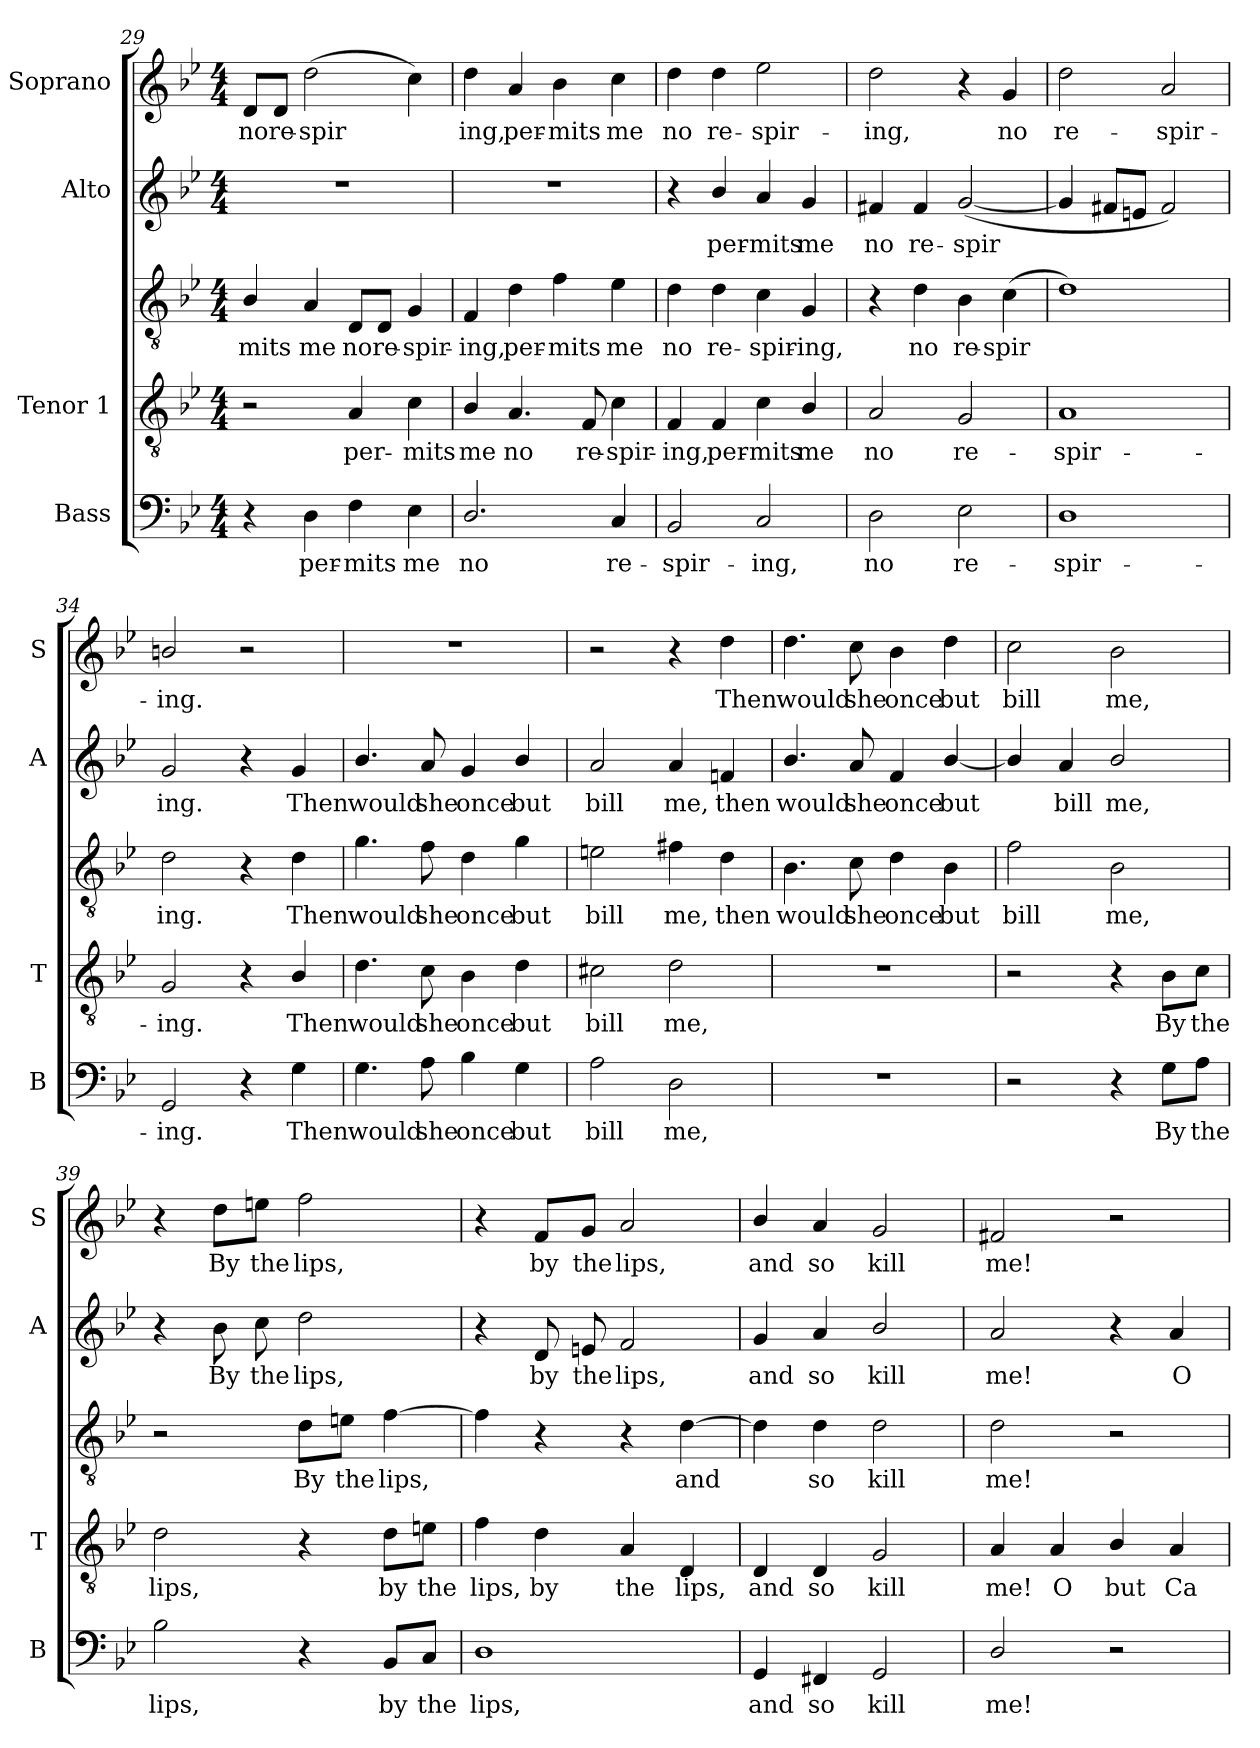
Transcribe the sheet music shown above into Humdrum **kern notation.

**kern	**text	**kern	**text	**kern	**text	**kern	**text	**kern	**text
*part4	*part4	*part3	*part3	*part3	*part3	*part2	*part2	*part1	*part1
*staff5	*staff5	*staff4	*staff4	*staff3	*staff3	*staff2	*staff2	*staff1	*staff1
*I"Bass	*	*I"Tenor 1	*	*	*	*I"Alto	*	*I"Soprano	*
*I'B	*	*I'T	*	*	*	*I'A	*	*I'S	*
!!LO:LB:g=z
*clefF4	*	*clefGv2	*	*clefGv2	*	*clefG2	*	*clefG2	*
*k[b-e-]	*	*k[b-e-]	*	*k[b-e-]	*	*k[b-e-]	*	*k[b-e-]	*
*B-:	*	*B-:	*	*B-:	*	*B-:	*	*B-:	*
*M4/4	*	*M4/4	*	*M4/4	*	*M4/4	*	*M4/4	*
=29	=29	=29	=29	=29	=29	=29	=29	=29	=29
!	!	!	!	!	!LO:LY:b	!	!	!	!LO:LY:b
4r	.	2r	.	4B-/	mits	1r	.	8d/L	no
!	!	!	!	!	!	!	!	!	!LO:LY:b
.	.	.	.	.	.	.	.	8d/J	re-
!	!LO:LY:b	!	!	!	!LO:LY:b	!	!	!	!LO:LY:b
4D\	per-	.	.	4A/	me	.	.	(>2dd\	-spir­
!	!LO:LY:b	!	!LO:LY:b	!	!LO:LY:b	!	!	!	!
4F\	-mits	4A/	-per-	8D/L	no	.	.	.	.
!	!	!	!	!	!LO:LY:b	!	!	!	!
.	.	.	.	8D/J	re-	.	.	.	.
!	!LO:LY:b	!	!LO:LY:b	!	!LO:LY:b	!	!	!	!
4E-\	me	4c\	-mits	4G/	-spir-	.	.	4cc\)	.
=30	=30	=30	=30	=30	=30	=30	=30	=30	=30
!	!LO:LY:b	!	!LO:LY:b	!	!LO:LY:b	!	!	!	!LO:LY:b
2.D/	no	4B-/	me	4F/	ing,	1r	.	4dd\	ing,
!	!	!	!LO:LY:b	!	!LO:LY:b	!	!	!	!LO:LY:b
.	.	4.A/	no	4d\	per-	.	.	4a/	per-
!	!	!	!	!	!LO:LY:b	!	!	!	!LO:LY:b
.	.	.	.	4f\	-mits	.	.	4b-\	-mits
!	!	!	!LO:LY:b	!	!	!	!	!	!
.	.	8F/	re-	.	.	.	.	.	.
!	!LO:LY:b	!	!LO:LY:b	!	!LO:LY:b	!	!	!	!LO:LY:b
4C/	re-	4c\	-spir-	4e-\	me	.	.	4cc\	me
=31	=31	=31	=31	=31	=31	=31	=31	=31	=31
!	!LO:LY:b	!	!LO:LY:b	!	!LO:LY:b	!	!	!	!LO:LY:b
2BB-/	-­spir-	4F/	ing,	4d\	-no	4r	.	4dd\	no
!	!	!	!LO:LY:b	!	!LO:LY:b	!	!LO:LY:b	!	!LO:LY:b
.	.	4F/	per-	4d\	re-	4b-/	per-	4dd\	re-
!	!LO:LY:b	!	!LO:LY:b	!	!LO:LY:b	!	!LO:LY:b	!	!LO:LY:b
2C/	-ing,	4c\	-mits	4c\	-spir-	4a/	-mits	2ee-\	-spir-
!	!	!	!LO:LY:b	!	!LO:LY:b	!	!LO:LY:b	!	!
.	.	4B-/	me	4G/	-ing,	4g/	me	.	.
=32	=32	=32	=32	=32	=32	=32	=32	=32	=32
!	!LO:LY:b	!	!LO:LY:b	!	!	!	!LO:LY:b	!	!LO:LY:b
2D\	no	2A/	no	4r	.	4f#X/	no	2dd\	-ing,
!	!	!	!	!	!LO:LY:b	!	!LO:LY:b	!	!
.	.	.	.	4d\	no	4f#/	re-	.	.
!	!LO:LY:b	!	!LO:LY:b	!	!LO:LY:b	!	!LO:LY:b	!	!
2E-\	re-	2G/	re-	4B-\	re-	(<[2g/	-spir­	4r	.
!	!	!	!	!	!LO:LY:b	!	!	!	!LO:LY:b
.	.	.	.	(>4c\	-spir­	.	.	4g/	no
=33	=33	=33	=33	=33	=33	=33	=33	=33	=33
!	!LO:LY:b	!	!LO:LY:b	!	!	!	!	!	!LO:LY:b
1D	-spir-	1A	-spir-	1d)	.	4g/]	.	2dd\	re-
.	.	.	.	.	.	8f#X/L	.	.	.
.	.	.	.	.	.	8en/J	.	.	.
!	!	!	!	!	!	!	!	!	!LO:LY:b
.	.	.	.	.	.	2f#/)	.	2a/	-spir-
=34	=34	=34	=34	=34	=34	=34	=34	=34	=34
!	!LO:LY:b	!	!LO:LY:b	!	!LO:LY:b	!	!LO:LY:b	!	!LO:LY:b
2GG/	-ing.	2G/	ing.	2d\	-ing.	2g/	ing.	2bn/	-ing.
4r	.	4r	.	4r	.	4r	.	2r	.
!	!LO:LY:b	!	!LO:LY:b	!	!LO:LY:b	!	!LO:LY:b	!	!
4G\	Then	4B-/	Then	4d\	Then	4g/	Then	.	.
!!LO:LB:g=z
=35	=35	=35	=35	=35	=35	=35	=35	=35	=35
!	!LO:LY:b	!	!LO:LY:b	!	!LO:LY:b	!	!LO:LY:b	!	!
4.G\	would	4.d\	would	4.g\	would	4.b-/	would	1r	.
!	!LO:LY:b	!	!LO:LY:b	!	!LO:LY:b	!	!LO:LY:b	!	!
8A\	she	8c\	she	8f\	she	8a/	she	.	.
!	!LO:LY:b	!	!LO:LY:b	!	!LO:LY:b	!	!LO:LY:b	!	!
4B-\	once	4B-\	once	4d\	once	4g/	once	.	.
!	!LO:LY:b	!	!LO:LY:b	!	!LO:LY:b	!	!LO:LY:b	!	!
4G\	but	4d\	but	4g\	but	4b-/	but	.	.
=36	=36	=36	=36	=36	=36	=36	=36	=36	=36
!	!LO:LY:b	!	!LO:LY:b	!	!LO:LY:b	!	!LO:LY:b	!	!
2A\	bill	2c#X\	bill	2en\	bill	2a/	bill	2r	.
!	!LO:LY:b	!	!LO:LY:b	!	!LO:LY:b	!	!LO:LY:b	!	!
2D\	me,	2d\	me,	4f#X\	me,	4a/	me,	4r	.
!	!	!	!	!	!LO:LY:b	!	!LO:LY:b	!	!LO:LY:b
.	.	.	.	4d\	then	4fni/	then	4dd\	Then
=37	=37	=37	=37	=37	=37	=37	=37	=37	=37
!	!	!	!	!	!LO:LY:b	!	!LO:LY:b	!	!LO:LY:b
1r	.	1r	.	4.B-\	would	4.b-/	would	4.dd\	would
!	!	!	!	!	!LO:LY:b	!	!LO:LY:b	!	!LO:LY:b
.	.	.	.	8c\	she	8a/	she	8cc\	she
!	!	!	!	!	!LO:LY:b	!	!LO:LY:b	!	!LO:LY:b
.	.	.	.	4d\	once	4f/	once	4b-\	once
!	!	!	!	!	!LO:LY:b	!	!LO:LY:b	!	!LO:LY:b
.	.	.	.	4B-\	but	[4b-/	but	4dd\	but
=38	=38	=38	=38	=38	=38	=38	=38	=38	=38
!	!	!	!	!	!LO:LY:b	!	!	!	!LO:LY:b
2r	.	2r	.	2f\	bill	4b-/]	.	2cc\	bill
!	!	!	!	!	!	!	!LO:LY:b	!	!
.	.	.	.	.	.	4a/	bill	.	.
!	!	!	!	!	!LO:LY:b	!	!LO:LY:b	!	!LO:LY:b
4r	.	4r	.	2B-\	me,	2b-/	me,	2b-\	me,
!	!LO:LY:b	!	!LO:LY:b	!	!	!	!	!	!
8G\L	By	8B-\L	By	.	.	.	.	.	.
!	!LO:LY:b	!	!LO:LY:b	!	!	!	!	!	!
8A\J	the	8c\J	the	.	.	.	.	.	.
=39	=39	=39	=39	=39	=39	=39	=39	=39	=39
!	!LO:LY:b	!	!LO:LY:b	!	!	!	!	!	!
2B-\	lips,	2d\	lips,	2r	.	4r	.	4r	.
!	!	!	!	!	!	!	!LO:LY:b	!	!LO:LY:b
.	.	.	.	.	.	8b-\	By	8dd\L	By
!	!	!	!	!	!	!	!LO:LY:b	!	!LO:LY:b
.	.	.	.	.	.	8cc\	the	8een\J	the
!	!	!	!	!	!LO:LY:b	!	!LO:LY:b	!	!LO:LY:b
4r	.	4r	.	8d\L	By	2dd\	lips,	2ff\	lips,
!	!	!	!	!	!LO:LY:b	!	!	!	!
.	.	.	.	8en\J	the	.	.	.	.
!	!LO:LY:b	!	!LO:LY:b	!	!LO:LY:b	!	!	!	!
8BB-/L	by	8d\L	by	[4f\	lips,	.	.	.	.
!	!LO:LY:b	!	!LO:LY:b	!	!	!	!	!	!
8C/J	the	8en\J	the	.	.	.	.	.	.
!!LO:PB:g=z
=40	=40	=40	=40	=40	=40	=40	=40	=40	=40
!	!LO:LY:b	!	!LO:LY:b	!	!	!	!	!	!
1D	lips,	4f\	lips,	4f\]	.	4r	.	4r	.
!	!	!	!LO:LY:b	!	!	!	!LO:LY:b	!	!LO:LY:b
.	.	4d\	by	4r	.	8d/	by	8f/L	by
!	!	!	!	!	!	!	!LO:LY:b	!	!LO:LY:b
.	.	.	.	.	.	8en/	the	8g/J	the
!	!	!	!LO:LY:b	!	!	!	!LO:LY:b	!	!LO:LY:b
.	.	4A/	the	4r	.	2f/	lips,	2a/	lips,
!	!	!	!LO:LY:b	!	!LO:LY:b	!	!	!	!
.	.	4D/	lips,	[4d\	and	.	.	.	.
=41	=41	=41	=41	=41	=41	=41	=41	=41	=41
!	!LO:LY:b	!	!LO:LY:b	!	!	!	!LO:LY:b	!	!LO:LY:b
4GG/	and	4D/	and	4d\]	.	4g/	and	4b-/	and
!	!LO:LY:b	!	!LO:LY:b	!	!LO:LY:b	!	!LO:LY:b	!	!LO:LY:b
4FF#X/	so	4D/	so	4d\	so	4a/	so	4a/	so
!	!LO:LY:b	!	!LO:LY:b	!	!LO:LY:b	!	!LO:LY:b	!	!LO:LY:b
2GG/	kill	2G/	kill	2d\	kill	2b-/	kill	2g/	kill
=42	=42	=42	=42	=42	=42	=42	=42	=42	=42
!	!LO:LY:b	!	!LO:LY:b	!	!LO:LY:b	!	!LO:LY:b	!	!LO:LY:b
2D/	me!	4A/	me!	2d\	me!	2a/	me!	2f#X/	me!
!	!	!	!LO:LY:b	!	!	!	!	!	!
.	.	4A/	O	.	.	.	.	.	.
!	!	!	!LO:LY:b	!	!	!	!	!	!
2r	.	4B-/	but	2r	.	4r	.	2r	.
!	!	!	!LO:LY:b	!	!	!	!LO:LY:b	!	!
.	.	4A/	Ca-	.	.	4a/	O	.	.
=	=	=	=	=	=	=	=	=	=
*-	*-	*-	*-	*-	*-	*-	*-	*-	*-
